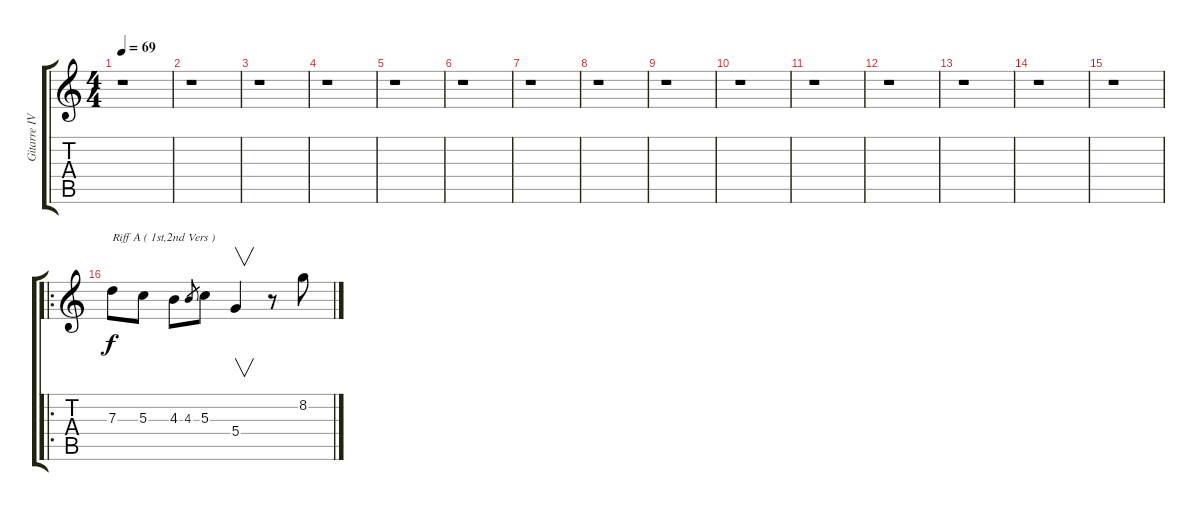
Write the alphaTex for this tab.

\track ("Gitarre IV (solo)" "Gitarre IV") {instrument overdrivenguitar}
\staff {score tabs}
\tuning (E4 B3 G3 D3 A2 E2) {hide}
\ts (4 4)
\tempo 69
\clef g2
\ks c
r.1{dy f instrument overdrivenguitar} |
r.1 |
r.1 |
r.1 |
r.1 |
r.1 |
r.1 |
r.1 |
r.1 |
r.1 |
r.1 |
r.1 |
r.1 |
r.1 |
r.1 |
\ro
7.3.8{txt "Riff A ( 1st,2nd Vers )"} 5.3.8 4.3.8 4.3.8{gr} 5.3.8 5.4.4{v} r.8 8.2.8
